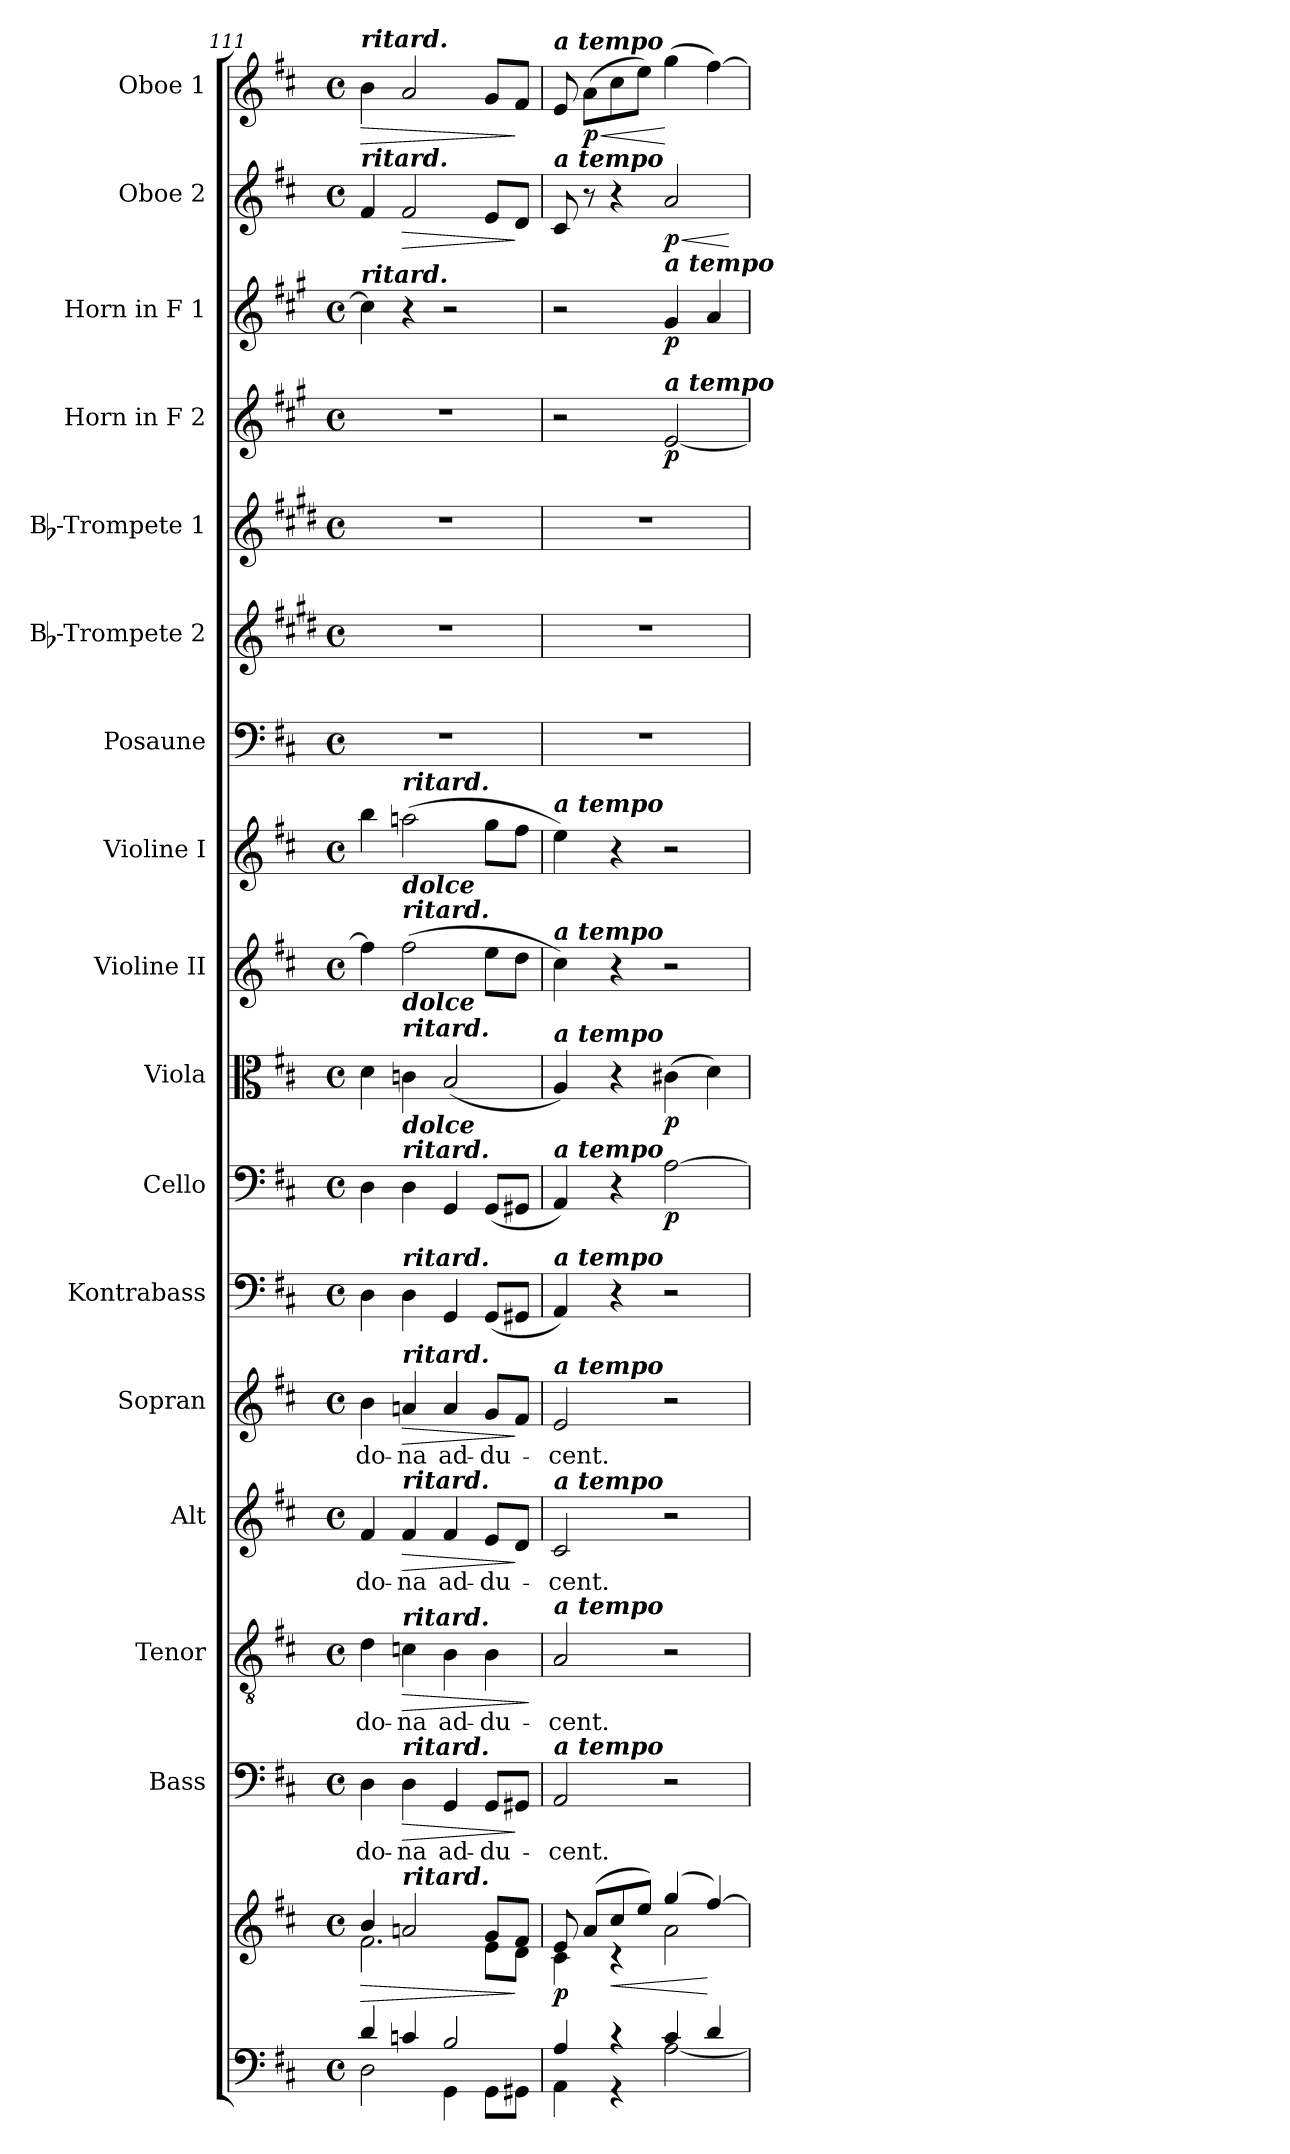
**kern	**kern	**dynam	**kern	**text	**dynam	**kern	**text	**dynam	**kern	**text	**dynam	**kern	**text	**dynam	**kern	**kern	**dynam	**kern	**dynam	**kern	**kern	**kern	**kern	**kern	**kern	**dynam	**kern	**dynam	**kern	**dynam	**kern	**dynam
*part17	*part17	*part17	*part16	*part16	*part16	*part15	*part15	*part15	*part14	*part14	*part14	*part13	*part13	*part13	*part12	*part11	*part11	*part10	*part10	*part9	*part8	*part7	*part6	*part5	*part4	*part4	*part3	*part3	*part2	*part2	*part1	*part1
*staff18	*staff17	*staff17/18	*staff16	*staff16	*staff16	*staff15	*staff15	*staff15	*staff14	*staff14	*staff14	*staff13	*staff13	*staff13	*staff12	*staff11	*staff11	*staff10	*staff10	*staff9	*staff8	*staff7	*staff6	*staff5	*staff4	*staff4	*staff3	*staff3	*staff2	*staff2	*staff1	*staff1
*	*	*	*I"Bass	*	*	*I"Tenor	*	*	*I"Alt	*	*	*I"Sopran	*	*	*I"Kontrabass	*I"Cello	*	*I"Viola	*	*I"Violine II	*I"Violine I	*I"Posaune	*I"Bb-Trompete 2	*I"Bb-Trompete 1	*I"Horn in F 2	*	*I"Horn in F 1	*	*I"Oboe 2	*	*I"Oboe 1	*
*	*	*	*I'B.	*	*	*I'T.	*	*	*I'A.	*	*	*I'S.	*	*	*I'Kb.	*	*	*I'Vla.	*	*I'Vl. II	*I'Vl. I	*I'Pos.	*I'Bb Trp. 2	*I'Bb Trp. 1	*	*	*	*	*I'Ob. 2	*	*I'Ob. 1	*
*clefF4	*clefG2	*	*clefF4	*	*	*clefGv2	*	*	*clefG2	*	*	*clefG2	*	*	*clefF4	*clefF4	*	*clefC3	*	*clefG2	*clefG2	*clefF4	*clefG2	*clefG2	*clefG2	*	*clefG2	*	*clefG2	*	*clefG2	*
*	*	*	*	*	*	*	*	*	*	*	*	*	*	*	*ITrd7c12	*	*	*	*	*	*	*	*ITrd1c2	*ITrd1c2	*ITrd4c7	*	*ITrd4c7	*	*	*	*	*
*k[f#c#]	*k[f#c#]	*	*k[f#c#]	*	*	*k[f#c#]	*	*	*k[f#c#]	*	*	*k[f#c#]	*	*	*k[f#c#]	*k[f#c#]	*	*k[f#c#]	*	*k[f#c#]	*k[f#c#]	*k[f#c#]	*k[f#c#]	*k[f#c#]	*k[f#c#]	*	*k[f#c#]	*	*k[f#c#]	*	*k[f#c#]	*
*D:	*D:	*	*D:	*	*	*D:	*	*	*D:	*	*	*D:	*	*	*D:	*D:	*	*D:	*	*D:	*D:	*D:	*D:	*D:	*D:	*	*D:	*	*D:	*	*D:	*
*M4/4	*M4/4	*	*M4/4	*	*	*M4/4	*	*	*M4/4	*	*	*M4/4	*	*	*M4/4	*M4/4	*	*M4/4	*	*M4/4	*M4/4	*M4/4	*M4/4	*M4/4	*M4/4	*	*M4/4	*	*M4/4	*	*M4/4	*
*met(c)	*met(c)	*	*met(c)	*	*	*met(c)	*	*	*met(c)	*	*	*met(c)	*	*	*met(c)	*met(c)	*	*met(c)	*	*met(c)	*met(c)	*met(c)	*met(c)	*met(c)	*met(c)	*	*met(c)	*	*met(c)	*	*met(c)	*
=111	=111	=111	=111	=111	=111	=111	=111	=111	=111	=111	=111	=111	=111	=111	=111	=111	=111	=111	=111	=111	=111	=111	=111	=111	=111	=111	=111	=111	=111	=111	=111	=111
*^	*	*	*	*	*	*	*	*	*	*	*	*	*	*	*	*	*	*	*	*	*	*	*	*	*	*	*	*	*	*	*	*
!	!	!	!	!	!	!	!	!	!	!	!	!	!	!	!	!	!	!	!	!	!	!	!	!	!	!	!	!	!	!	!	!LO:TX:a:Bi:t=ritard.	!
!	!	!	!	!	!	!	!	!	!	!	!	!	!	!	!	!	!	!	!	!	!	!	!	!	!	!	!	!	!	!LO:TX:a:Bi:t=ritard.	!	!	!
!	!	!	!	!	!	!	!	!	!	!	!	!	!	!	!	!	!	!	!	!	!	!	!	!	!	!	!	!LO:TX:a:Bi:t=ritard.	!	!	!	!	!
!	!	!	!LO:HP:b	!	!LO:LY:b	!	!	!LO:LY:b	!	!	!LO:LY:b	!	!	!LO:LY:b	!	!	!	!	!	!	!	!	!	!	!	!	!	!	!	!	!	!	!LO:HP:b
*	*	*^	*	*	*	*	*	*	*	*	*	*	*	*	*	*	*	*	*	*	*	*	*	*	*	*	*	*	*	*	*	*	*
4d/	2D\	4b/	2.f#\	>	4D\	do-	.	4d\	do-	.	4f#/	do-	.	4b\	do-	.	4DD\	4D\	.	4d\	.	4ff#\]	4bb\	1r	1r	1r	1r	.	4f#\]	.	4f#/	.	4b\	>
!	!	!	!	!	!	!	!	!	!	!	!	!	!	!	!	!	!	!	!	!	!	!	!LO:TX:a:Bi:t=ritard.	!	!	!	!	!	!	!	!	!	!	!
!	!	!	!	!	!	!	!	!	!	!	!	!	!	!	!	!	!	!	!	!	!	!	!LO:TX:b:Bi:t=dolce	!	!	!	!	!	!	!	!	!	!	!
!	!	!	!	!	!	!	!	!	!	!	!	!	!	!	!	!	!	!	!	!	!	!LO:TX:a:Bi:t=ritard.	!	!	!	!	!	!	!	!	!	!	!	!
!	!	!	!	!	!	!	!	!	!	!	!	!	!	!	!	!	!	!	!	!	!	!LO:TX:b:Bi:t=dolce	!	!	!	!	!	!	!	!	!	!	!	!
!	!	!	!	!	!	!	!	!	!	!	!	!	!	!	!	!	!	!	!	!LO:TX:b:Bi:t=dolce	!	!	!	!	!	!	!	!	!	!	!	!	!	!
!	!	!	!	!	!	!	!	!	!	!	!	!	!	!	!	!	!	!	!	!LO:TX:a:Bi:t=ritard.	!	!	!	!	!	!	!	!	!	!	!	!	!	!
!	!	!	!	!	!	!	!	!	!	!	!	!	!	!	!	!	!	!LO:TX:a:Bi:t=ritard.	!	!	!	!	!	!	!	!	!	!	!	!	!	!	!	!
!	!	!	!	!	!	!	!	!	!	!	!	!	!	!	!	!	!LO:TX:a:Bi:t=ritard.	!	!	!	!	!	!	!	!	!	!	!	!	!	!	!	!	!
!	!	!	!	!	!	!	!	!	!	!	!	!	!	!LO:TX:a:Bi:t=ritard.	!	!	!	!	!	!	!	!	!	!	!	!	!	!	!	!	!	!	!	!
!	!	!	!	!	!	!	!	!	!	!	!LO:TX:a:Bi:t=ritard.	!	!	!	!	!	!	!	!	!	!	!	!	!	!	!	!	!	!	!	!	!	!	!
!	!	!	!	!	!	!	!	!LO:TX:a:Bi:t=ritard.	!	!	!	!	!	!	!	!	!	!	!	!	!	!	!	!	!	!	!	!	!	!	!	!	!	!
!	!	!	!	!	!LO:TX:a:Bi:t=ritard.	!	!	!	!	!	!	!	!	!	!	!	!	!	!	!	!	!	!	!	!	!	!	!	!	!	!	!	!	!
!	!	!LO:TX:a:Bi:t=ritard.	!	!	!	!	!	!	!	!	!	!	!	!	!	!	!	!	!	!	!	!	!	!	!	!	!	!	!	!	!	!	!	!
!	!	!	!	!	!	!LO:LY:b	!LO:HP:b	!	!LO:LY:b	!LO:HP:b	!	!LO:LY:b	!LO:HP:b	!	!LO:LY:b	!LO:HP:b	!	!	!	!	!	!	!	!	!	!	!	!	!	!	!	!LO:HP:b	!	!
4cn/	.	2an/	.	.	4D\	-na	>	4cn\	-na	>	4f#/	-na	>	4an/	-na	>	4DD\	4D\	.	4cn\	.	(>2ff#\	(>2aan\	.	.	.	.	.	4r	.	2f#/	>	2a/	.
!	!	!	!	!	!	!LO:LY:b	!	!	!LO:LY:b	!	!	!LO:LY:b	!	!	!LO:LY:b	!	!	!	!	!	!	!	!	!	!	!	!	!	!	!	!	!	!	!
2B/	4GG\	.	.	.	4GG/	ad-	.	4B\	ad-	.	4f#/	ad-	.	4a/	ad-	.	4GGG/	4GG/	.	(<2B/	.	.	.	.	.	.	.	.	2r	.	.	.	.	.
!	!	!	!	!	!	!LO:LY:b	!	!	!LO:LY:b	!	!	!LO:LY:b	!	!	!LO:LY:b	!	!	!	!	!	!	!	!	!	!	!	!	!	!	!	!	!	!	!
.	8GG\L	8g/L	8e\L	.	8GG/L	-du-	.	4B\	-du-	.	8e/L	-du-	.	8g/L	-du-	.	(<8GGG/L	(<8GG/L	.	.	.	8ee\L	8gg\L	.	.	.	.	.	.	.	8e/L	.	8g/L	.
.	8GG#X\J	8f#/J	8d\J	]	8GG#X/J	.	]	.	.	.	8d/J	.	]	8f#/J	.	]	8GGG#X/J	8GG#X/J	.	.	.	8dd\J	8ff#\J	.	.	.	.	.	.	.	8d/J	]	8f#/J	]
*v	*v	*	*	*	*	*	*	*	*	*	*	*	*	*	*	*	*	*	*	*	*	*	*	*	*	*	*	*	*	*	*	*	*	*
*	*v	*v	*	*	*	*	*	*	*	*	*	*	*	*	*	*	*	*	*	*	*	*	*	*	*	*	*	*	*	*	*	*	*
.	.	.	.	.	.	.	.	]	.	.	.	.	.	.	.	.	.	.	.	.	.	.	.	.	.	.	.	.	.	.	.	.
=112	=112	=112	=112	=112	=112	=112	=112	=112	=112	=112	=112	=112	=112	=112	=112	=112	=112	=112	=112	=112	=112	=112	=112	=112	=112	=112	=112	=112	=112	=112	=112	=112
*^	*^	*	*	*	*	*	*	*	*	*	*	*	*	*	*	*	*	*	*	*	*	*	*	*	*	*	*	*	*	*	*	*
!	!	!	!	!	!	!	!	!	!	!	!	!	!	!	!	!	!	!	!	!	!	!	!	!	!	!	!	!	!	!	!	!	!LO:TX:a:Bi:t=a tempo	!
!	!	!	!	!	!	!	!	!	!	!	!	!	!	!	!	!	!	!	!	!	!	!	!	!	!	!	!	!	!	!	!LO:TX:a:Bi:t=a tempo	!	!	!
!	!	!	!	!	!	!	!	!	!	!	!	!	!	!	!	!	!	!	!	!	!	!	!LO:TX:a:Bi:t=a tempo	!	!	!	!	!	!	!	!	!	!	!
!	!	!	!	!	!	!	!	!	!	!	!	!	!	!	!	!	!	!	!	!	!	!LO:TX:a:Bi:t=a tempo	!	!	!	!	!	!	!	!	!	!	!	!
!	!	!	!	!	!	!	!	!	!	!	!	!	!	!	!	!	!	!	!	!LO:TX:a:Bi:t=a tempo	!	!	!	!	!	!	!	!	!	!	!	!	!	!
!	!	!	!	!	!	!	!	!	!	!	!	!	!	!	!	!	!	!LO:TX:a:Bi:t=a tempo	!	!	!	!	!	!	!	!	!	!	!	!	!	!	!	!
!	!	!	!	!	!	!	!	!	!	!	!	!	!	!	!	!	!LO:TX:a:Bi:t=a tempo	!	!	!	!	!	!	!	!	!	!	!	!	!	!	!	!	!
!	!	!	!	!	!	!	!	!	!	!	!	!	!	!LO:TX:a:Bi:t=a tempo	!	!	!	!	!	!	!	!	!	!	!	!	!	!	!	!	!	!	!	!
!	!	!	!	!	!	!	!	!	!	!	!LO:TX:a:Bi:t=a tempo	!	!	!	!	!	!	!	!	!	!	!	!	!	!	!	!	!	!	!	!	!	!	!
!	!	!	!	!	!	!	!	!LO:TX:a:Bi:t=a tempo	!	!	!	!	!	!	!	!	!	!	!	!	!	!	!	!	!	!	!	!	!	!	!	!	!	!
!	!	!	!	!	!LO:TX:a:Bi:t=a tempo	!	!	!	!	!	!	!	!	!	!	!	!	!	!	!	!	!	!	!	!	!	!	!	!	!	!	!	!	!
!	!	!	!	!LO:DY:b	!	!LO:LY:b	!	!	!LO:LY:b	!	!	!LO:LY:b	!	!	!LO:LY:b	!	!	!	!	!	!	!	!	!	!	!	!	!	!	!	!	!	!	!
4A/	4AA\	8e/	4c#\	p	2AA/	-cent.	.	2A/	-cent.	.	2c#/	-cent.	.	2e/	-cent.	.	4AAA/)	4AA/)	.	4A/)	.	4cc#\)	4ee\)	1r	1r	1r	2r	.	2r	.	8c#/	.	8e/	.
!	!	!	!	!	!	!	!	!	!	!	!	!	!	!	!	!	!	!	!	!	!	!	!	!	!	!	!	!	!	!	!	!	!	!LO:HP:b
!	!	!	!	!	!	!	!	!	!	!	!	!	!	!	!	!	!	!	!	!	!	!	!	!	!	!	!	!	!	!	!	!	!	!LO:DY:n=1:b
.	.	(>8a/L	.	.	.	.	.	.	.	.	.	.	.	.	.	.	.	.	.	.	.	.	.	.	.	.	.	.	.	.	8r	.	(>8a\L	< p
!	!	!	!	!LO:HP:b	!	!	!	!	!	!	!	!	!	!	!	!	!	!	!	!	!	!	!	!	!	!	!	!	!	!	!	!	!	!
4r	4r	8cc#/	4rc	<	.	.	.	.	.	.	.	.	.	.	.	.	4r	4r	.	4r	.	4r	4r	.	.	.	.	.	.	.	4r	.	8cc#\	.
.	.	8ee/J)	.	.	.	.	.	.	.	.	.	.	.	.	.	.	.	.	.	.	.	.	.	.	.	.	.	.	.	.	.	.	8ee\J)	.
!	!	!	!	!	!	!	!	!	!	!	!	!	!	!	!	!	!	!	!	!	!	!	!	!	!	!	!	!	!LO:TX:a:Bi:t=a tempo	!	!	!	!	!
!	!	!	!	!	!	!	!	!	!	!	!	!	!	!	!	!	!	!	!	!	!	!	!	!	!	!	!LO:TX:a:Bi:t=a tempo	!	!	!	!	!	!	!
!	!	!	!	!	!	!	!	!	!	!	!	!	!	!	!	!	!	!	!LO:DY:b	!	!LO:DY:b	!	!	!	!	!	!	!LO:DY:b	!	!LO:DY:b	!	!LO:HP:b	!	!
!	!	!	!	!	!	!	!	!	!	!	!	!	!	!	!	!	!	!	!	!	!	!	!	!	!	!	!	!	!	!	!	!LO:DY:n=1:b	!	!
4c#/	[<2A\	(4gg/	2a\	.	2r	.	.	2r	.	.	2r	.	.	2r	.	.	2r	[2A\	p	(>4c#X\	p	2r	2r	.	.	.	[2A/	p	4c#/	p	2a/	< p	(>4gg\	[
4d/	.	[>4ff#/)	.	[	.	.	.	.	.	.	.	.	.	.	.	.	.	.	.	4d\)	.	.	.	.	.	.	.	.	4d/	.	.	.	[4ff#\)	.
*v	*v	*	*	*	*	*	*	*	*	*	*	*	*	*	*	*	*	*	*	*	*	*	*	*	*	*	*	*	*	*	*	*	*	*
*	*v	*v	*	*	*	*	*	*	*	*	*	*	*	*	*	*	*	*	*	*	*	*	*	*	*	*	*	*	*	*	*	*	*
.	.	.	.	.	.	.	.	.	.	.	.	.	.	.	.	.	.	.	.	.	.	.	.	.	.	.	.	.	.	[	.	.
=	=	=	=	=	=	=	=	=	=	=	=	=	=	=	=	=	=	=	=	=	=	=	=	=	=	=	=	=	=	=	=	=
*-	*-	*-	*-	*-	*-	*-	*-	*-	*-	*-	*-	*-	*-	*-	*-	*-	*-	*-	*-	*-	*-	*-	*-	*-	*-	*-	*-	*-	*-	*-	*-	*-
